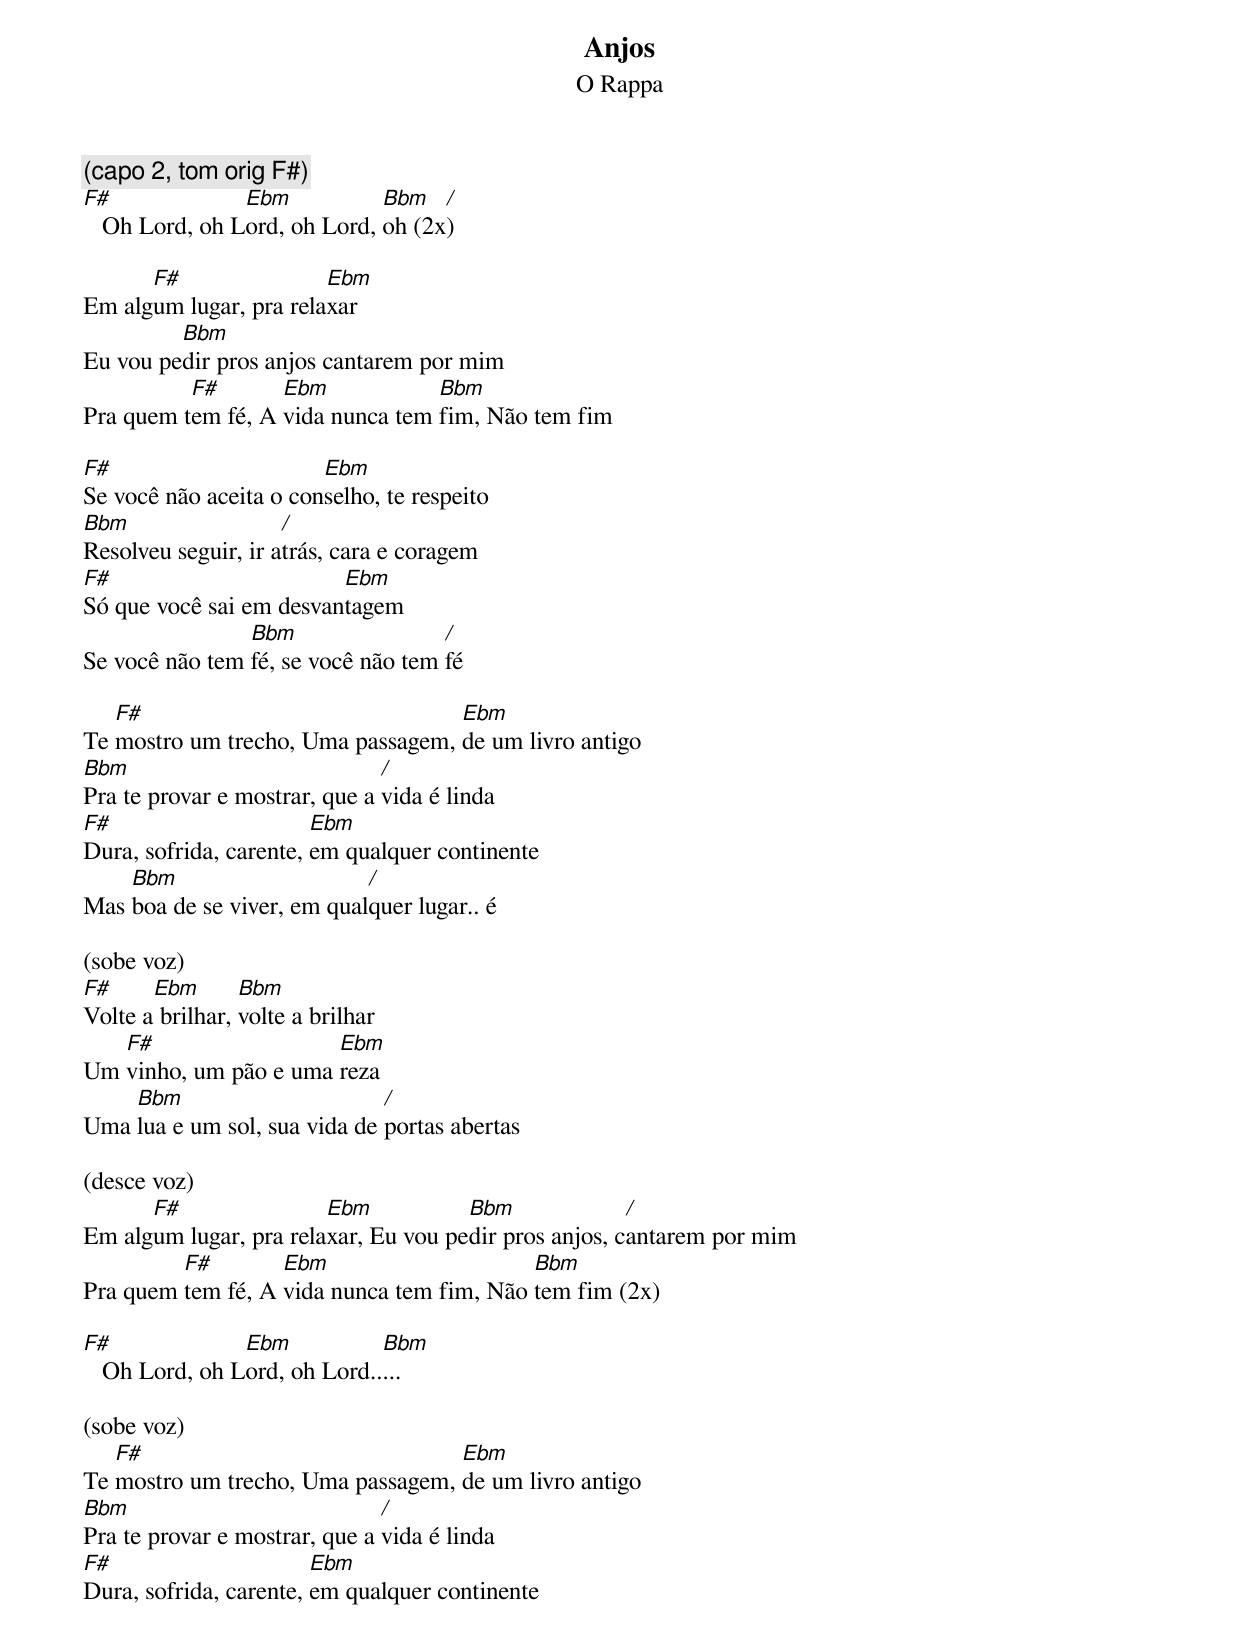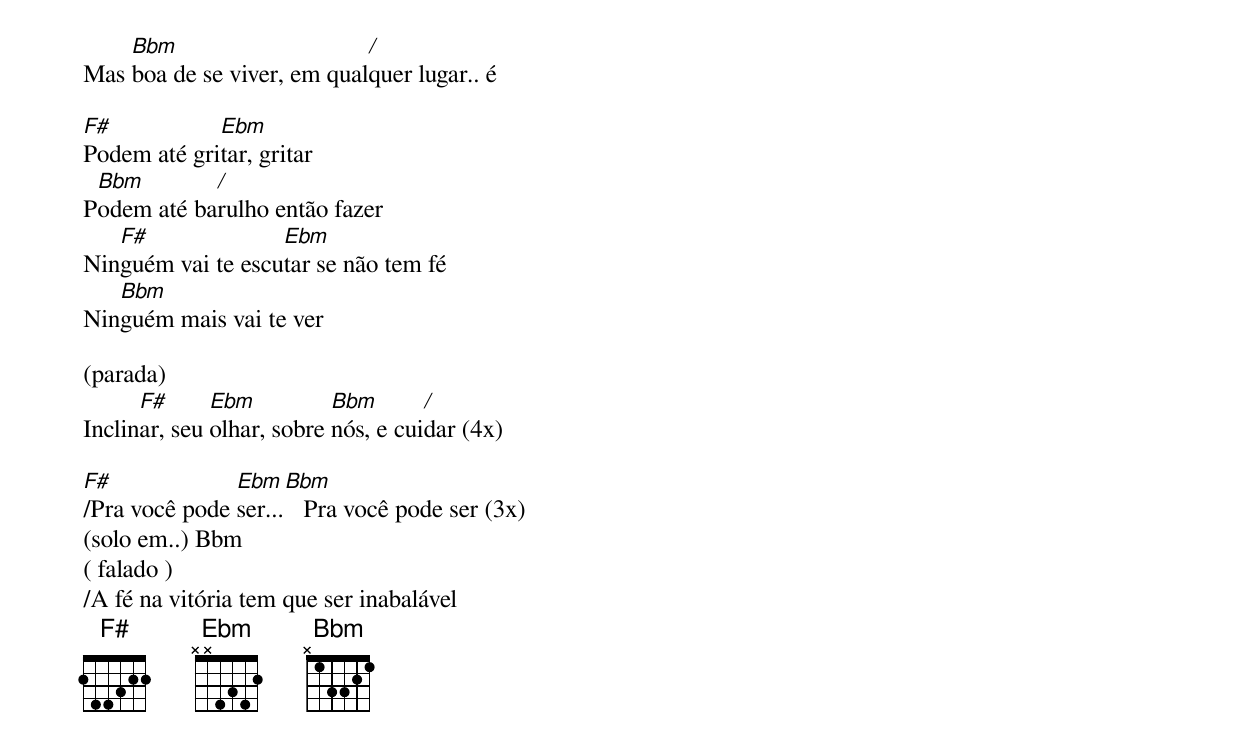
Anjos
O Rappa

(capo 2, tom orig F#)
F#              Ebm           Bbm   /
   Oh Lord, oh Lord, oh Lord, oh (2x)

      F#                Ebm
Em algum lugar, pra relaxar
         Bbm
Eu vou pedir pros anjos cantarem por mim
          F#       Ebm            Bbm
Pra quem tem fé, A vida nunca tem fim, Não tem fim

F#                      Ebm
Se você não aceita o conselho, te respeito
Bbm                  /
Resolveu seguir, ir atrás, cara e coragem
F#                       Ebm
Só que você sai em desvantagem
                Bbm                 /
Se você não tem fé, se você não tem fé

   F#                              Ebm
Te mostro um trecho, Uma passagem, de um livro antigo
Bbm                            /
Pra te provar e mostrar, que a vida é linda
F#                      Ebm
Dura, sofrida, carente, em qualquer continente
    Bbm                     /
Mas boa de se viver, em qualquer lugar.. é

(sobe voz)
F#     Ebm       Bbm
Volte a brilhar, volte a brilhar
   F#                  Ebm
Um vinho, um pão e uma reza
    Bbm                       /
Uma lua e um sol, sua vida de portas abertas

(desce voz)
      F#                Ebm           Bbm              /
Em algum lugar, pra relaxar, Eu vou pedir pros anjos, cantarem por mim
         F#        Ebm                     Bbm
Pra quem tem fé, A vida nunca tem fim, Não tem fim (2x)

F#              Ebm           Bbm
   Oh Lord, oh Lord, oh Lord.....

(sobe voz)
   F#                              Ebm
Te mostro um trecho, Uma passagem, de um livro antigo
Bbm                            /
Pra te provar e mostrar, que a vida é linda
F#                      Ebm
Dura, sofrida, carente, em qualquer continente
    Bbm                     /
Mas boa de se viver, em qualquer lugar.. é

F#           Ebm
Podem até gritar, gritar
 Bbm        /
Podem até barulho então fazer
   F#              Ebm
Ninguém vai te escutar se não tem fé
   Bbm
Ninguém mais vai te ver

(parada)
      F#      Ebm          Bbm       /
Inclinar, seu olhar, sobre nós, e cuidar (4x)

F#             Ebm   Bbm
/Pra você pode ser...   Pra você pode ser (3x)
(solo em..) Bbm
( falado )
/A fé na vitória tem que ser inabalável
